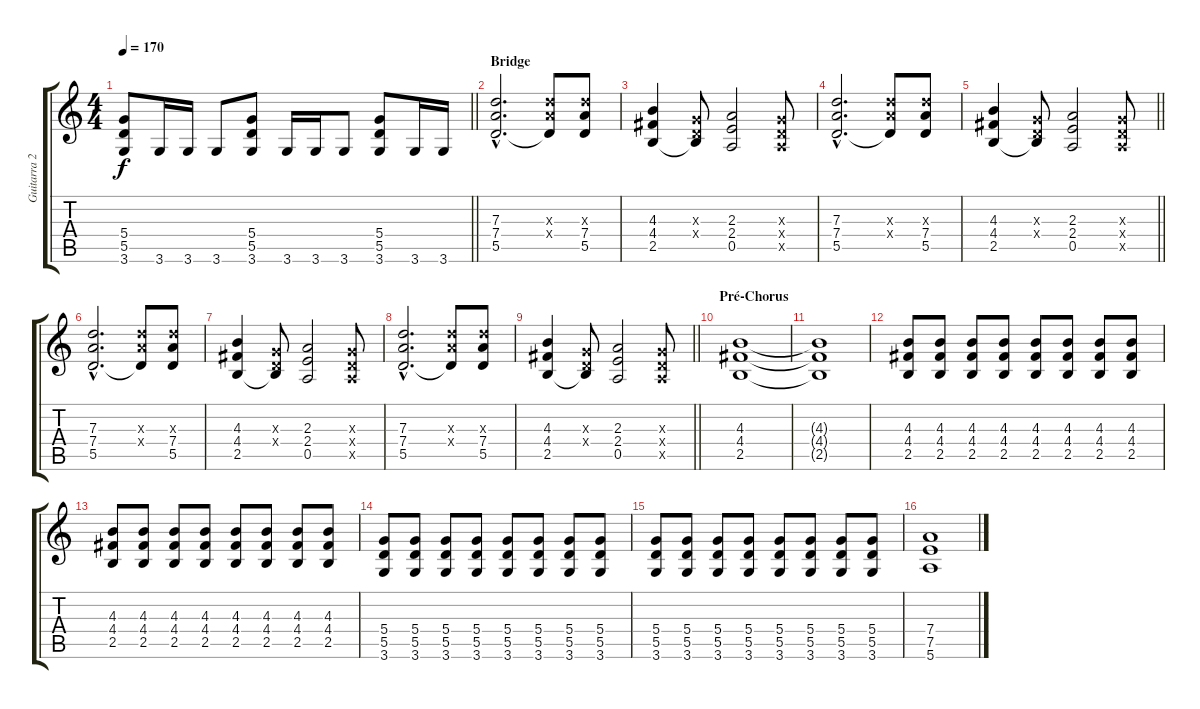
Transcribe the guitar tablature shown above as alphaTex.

\track ("Guitarra 2 - Erik" "Guitarra 2") {instrument distortionguitar}
\staff {score tabs}
\tuning (E4 B3 G3 D3 A2 E2) {hide}
\ts (4 4)
\tempo 170
\clef g2
\barLineRight lightlight
\ks c
(5.4 5.5 3.6).8{dy f} 3.6.16 3.6.16 3.6.8 (5.4 5.5 3.6).8 3.6.16 3.6.16 3.6.8 (5.4 5.5 3.6).8 3.6.16 3.6.16 |
\section ("" "Bridge")
(7.3{hac} 7.4{hac} 5.5{hac}).2{d} (7.3{x} 7.4{x} 5.5{t}).8 (7.3{x} 7.4 5.5).8 |
(4.3 4.4 2.5).4 (0.3{x} 0.4{x} 2.5{t}).8 (2.3 2.4 0.5).2 (0.3{x} 0.4{x} 0.5{x}).8 |
(7.3{hac} 7.4{hac} 5.5{hac}).2{d} (7.3{x} 7.4{x} 5.5{t}).8 (7.3{x} 7.4 5.5).8 |
\barLineRight lightlight
(4.3 4.4 2.5).4 (0.3{x} 0.4{x} 2.5{t}).8 (2.3 2.4 0.5).2 (0.3{x} 0.4{x} 0.5{x}).8 |
(7.3{hac} 7.4{hac} 5.5{hac}).2{d} (7.3{x} 7.4{x} 5.5{t}).8 (7.3{x} 7.4 5.5).8 |
(4.3 4.4 2.5).4 (0.3{x} 0.4{x} 2.5{t}).8 (2.3 2.4 0.5).2 (0.3{x} 0.4{x} 0.5{x}).8 |
(7.3{hac} 7.4{hac} 5.5{hac}).2{d} (7.3{x} 7.4{x} 5.5{t}).8 (7.3{x} 7.4 5.5).8 |
\barLineRight lightlight
(4.3 4.4 2.5).4 (0.3{x} 0.4{x} 2.5{t}).8 (2.3 2.4 0.5).2 (0.3{x} 0.4{x} 0.5{x}).8 |
\section ("" "Pré-Chorus")
(4.3 4.4 2.5).1 |
(4.3{t} 4.4{t} 2.5{t}).1 |
(4.3 4.4 2.5).8 (4.3 4.4 2.5).8 (4.3 4.4 2.5).8 (4.3 4.4 2.5).8 (4.3 4.4 2.5).8 (4.3 4.4 2.5).8 (4.3 4.4 2.5).8 (4.3 4.4 2.5).8 |
(4.3 4.4 2.5).8 (4.3 4.4 2.5).8 (4.3 4.4 2.5).8 (4.3 4.4 2.5).8 (4.3 4.4 2.5).8 (4.3 4.4 2.5).8 (4.3 4.4 2.5).8 (4.3 4.4 2.5).8 |
(5.4 5.5 3.6).8 (5.4 5.5 3.6).8 (5.4 5.5 3.6).8 (5.4 5.5 3.6).8 (5.4 5.5 3.6).8 (5.4 5.5 3.6).8 (5.4 5.5 3.6).8 (5.4 5.5 3.6).8 |
(5.4 5.5 3.6).8 (5.4 5.5 3.6).8 (5.4 5.5 3.6).8 (5.4 5.5 3.6).8 (5.4 5.5 3.6).8 (5.4 5.5 3.6).8 (5.4 5.5 3.6).8 (5.4 5.5 3.6).8 |
(7.4 7.5 5.6).1
